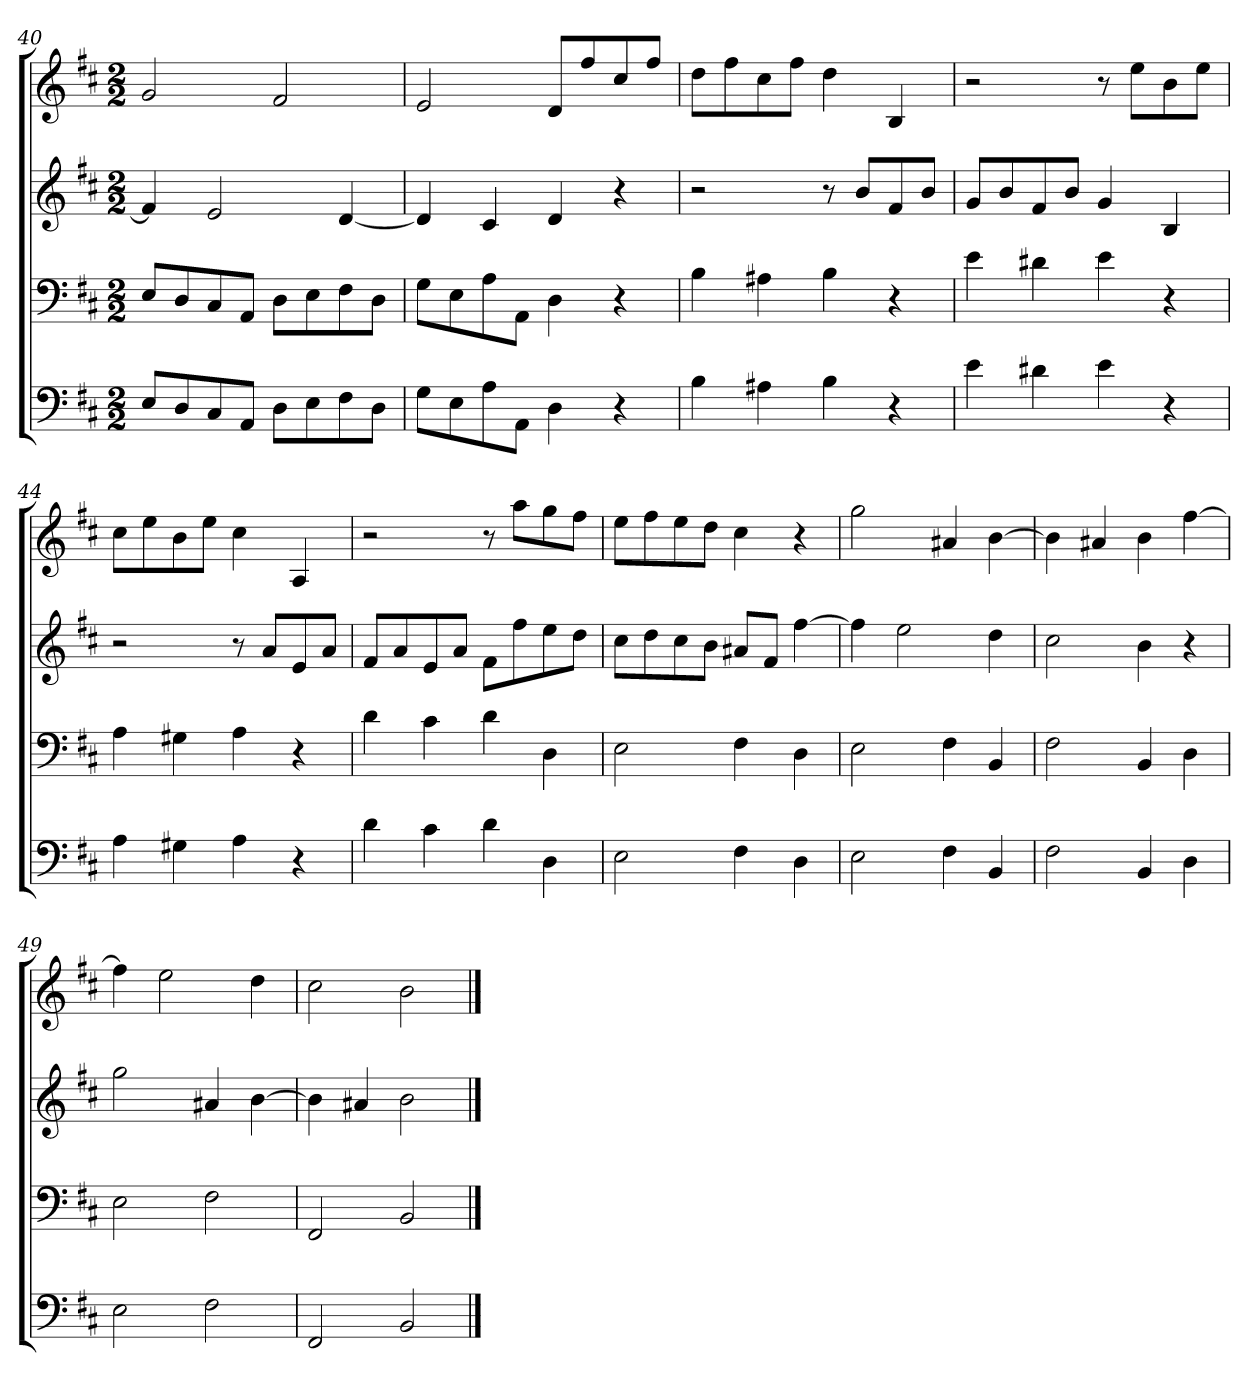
**kern	**kern	**kern	**kern
*part4	*part3	*part2	*part1
*staff4	*staff3	*staff2	*staff1
*k[f#c#]	*k[f#c#]	*k[f#c#]	*k[f#c#]
*b:	*b:	*b:	*b:
*M2/2	*M2/2	*M2/2	*M2/2
=40	=40	=40	=40
8EL	8EL	4f#]	2g
8D	8D	.	.
8C#	8C#	2e	.
8AAJ	8AAJ	.	.
8DL	8DL	.	2f#
8E	8E	.	.
8F#	8F#	[4d	.
8DJ	8DJ	.	.
=41	=41	=41	=41
8GL	8GL	4d]	2e
8E	8E	.	.
8A	8A	4c#	.
8AAJ	8AAJ	.	.
4D	4D	4d	8dL
.	.	.	8ff#
4r	4r	4r	8cc#
.	.	.	8ff#J
=42	=42	=42	=42
4B	4B	2r	8ddL
.	.	.	8ff#
4A#X	4A#X	.	8cc#
.	.	.	8ff#J
4B	4B	8r	4dd
.	.	8bL	.
4r	4r	8f#	4B
.	.	8bJ	.
=43	=43	=43	=43
4e	4e	8gL	2r
.	.	8b	.
4d#X	4d#X	8f#	.
.	.	8bJ	.
4e	4e	4g	8r
.	.	.	8eeL
4r	4r	4B	8b
.	.	.	8eeJ
=44	=44	=44	=44
4A	4A	2r	8cc#L
.	.	.	8ee
4G#X	4G#X	.	8b
.	.	.	8eeJ
4A	4A	8r	4cc#
.	.	8aL	.
4r	4r	8e	4A
.	.	8aJ	.
=45	=45	=45	=45
4d	4d	8f#L	2r
.	.	8a	.
4c#	4c#	8e	.
.	.	8aJ	.
4d	4d	8f#L	8r
.	.	8ff#	8aaL
4D	4D	8ee	8gg
.	.	8ddJ	8ff#J
=46	=46	=46	=46
2E	2E	8cc#L	8eeL
.	.	8dd	8ff#
.	.	8cc#	8ee
.	.	8bJ	8ddJ
4F#	4F#	8a#XL	4cc#
.	.	8f#J	.
4D	4D	[4ff#	4r
=47	=47	=47	=47
2E	2E	4ff#]	2gg
.	.	2ee	.
4F#	4F#	.	4a#X
4BB	4BB	4dd	[4b
=48	=48	=48	=48
2F#	2F#	2cc#	4b]
.	.	.	4a#X
4BB	4BB	4b	4b
4D	4D	4r	[4ff#
=49	=49	=49	=49
2E	2E	2gg	4ff#]
.	.	.	2ee
2F#	2F#	4a#X	.
.	.	[4b	4dd
=50	=50	=50	=50
2FF#	2FF#	4b]	2cc#
.	.	4a#X	.
2BB	2BB	2b	2b
==	==	==	==
*-	*-	*-	*-
